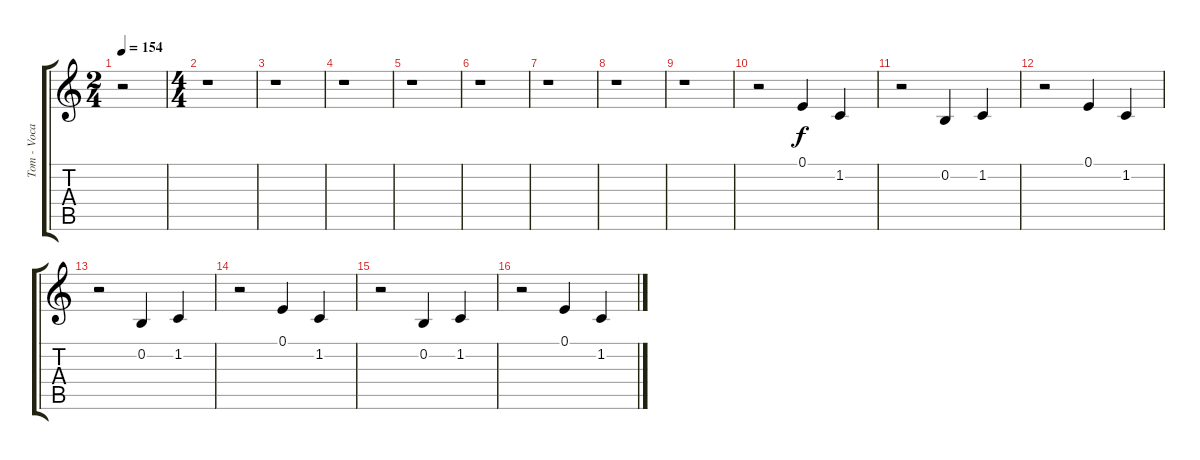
\track ("Tom - Vocals" "Tom - Voca") {instrument synthbrass2}
\staff {score tabs}
\tuning (E4 B3 G3 D3 A2 E2) {hide}
\ts (2 4)
\tempo 154
\clef g2
\ks c
r.2{dy f instrument synthbrass2} |
\ts (4 4)
r.1 |
r.1 |
r.1 |
r.1 |
r.1 |
r.1 |
r.1 |
r.1 |
r.2 0.1.4 1.2.4 |
r.2 0.2.4 1.2.4 |
r.2 0.1.4 1.2.4 |
r.2 0.2.4 1.2.4 |
r.2 0.1.4 1.2.4 |
r.2 0.2.4 1.2.4 |
r.2 0.1.4 1.2.4
